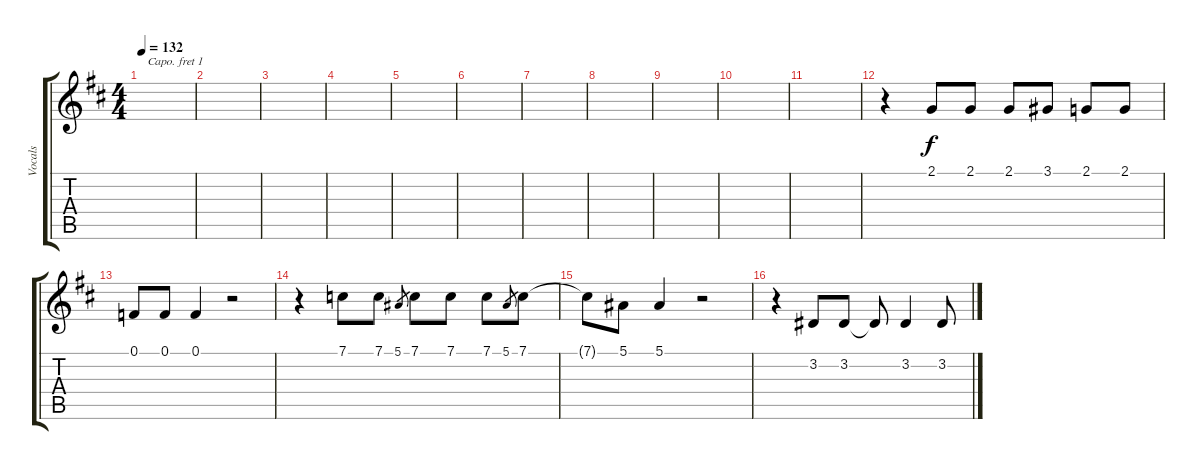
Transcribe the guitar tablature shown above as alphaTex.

\track ("Vocals" "Vocals") {instrument lead1square}
\staff {score tabs}
\capo 1
\tuning (E4 B3 G3 D3 A2 E2) {hide}
\ts (4 4)
\tempo 132
\clef g2
\ks d
|
|
|
|
|
|
|
|
|
|
|
r.4 2.1.8 2.1.8 2.1.8 3.1.8 2.1.8 2.1.8 |
0.1.8 0.1.8 0.1.4 r.2 |
r.4 7.1.8 7.1.8 5.1.8{gr} 7.1.8 7.1.8 7.1.8 5.1.8{gr} 7.1.8 |
7.1{t}.8 5.1.8 5.1.4 r.2 |
r.4 3.2.8 3.2.8 3.2{t}.8 3.2.4 3.2.8
